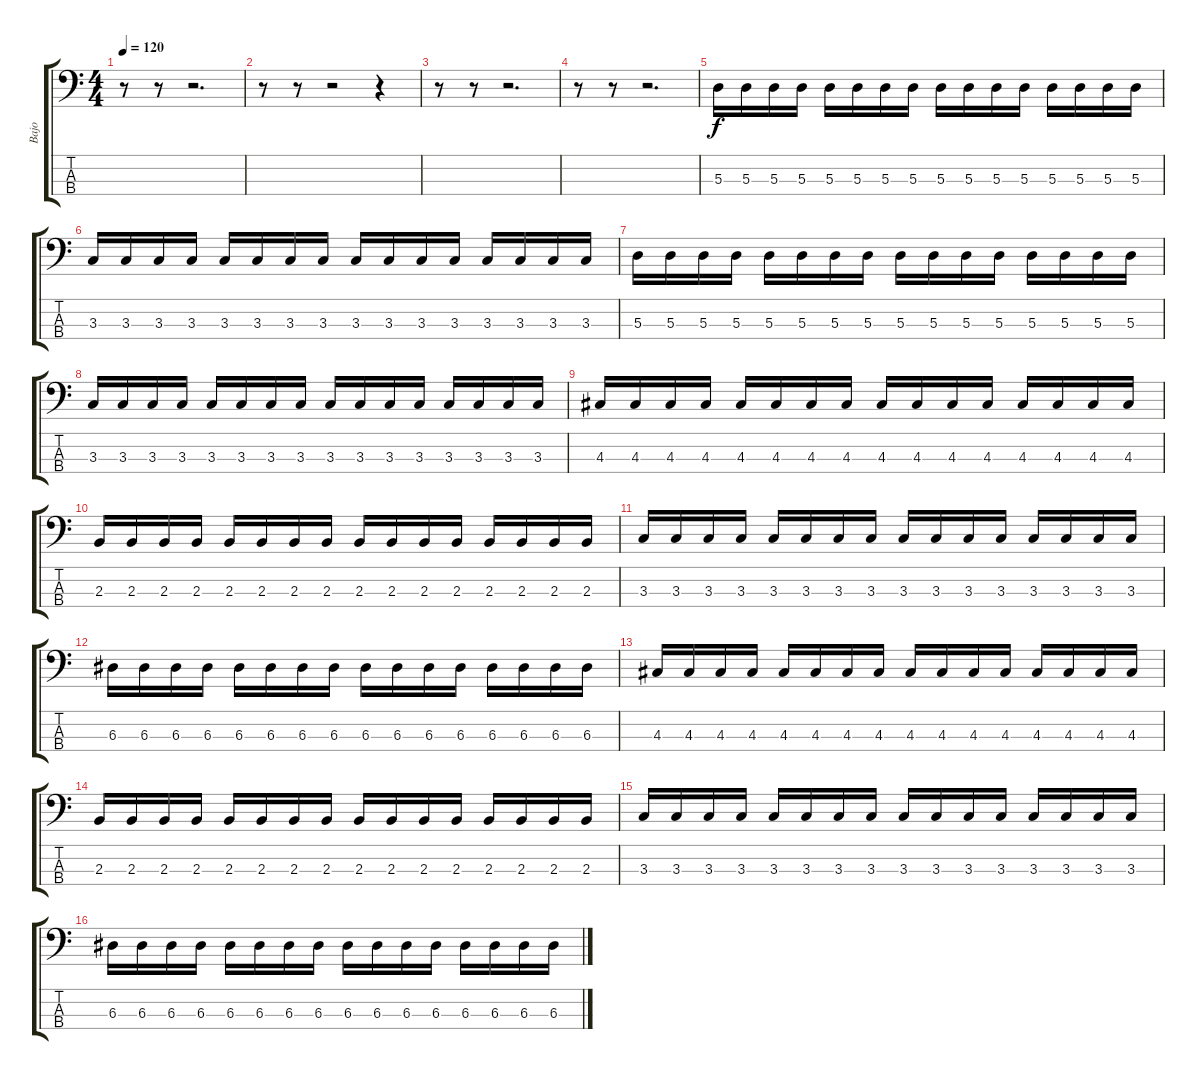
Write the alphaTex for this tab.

\track ("Bajo" "Bajo") {instrument electricbassfinger}
\staff {score tabs}
\tuning (G2 D2 A1 E1) {hide}
\ts (4 4)
\tempo 120
\clef f4
\ks c
r.8{dy f instrument electricbassfinger} r.8 r.2{d} |
r.8 r.8 r.2 r.4 |
r.8 r.8 r.2{d} |
r.8 r.8 r.2{d} |
5.3.16 5.3.16 5.3.16 5.3.16 5.3.16 5.3.16 5.3.16 5.3.16 5.3.16 5.3.16 5.3.16 5.3.16 5.3.16 5.3.16 5.3.16 5.3.16 |
3.3.16 3.3.16 3.3.16 3.3.16 3.3.16 3.3.16 3.3.16 3.3.16 3.3.16 3.3.16 3.3.16 3.3.16 3.3.16 3.3.16 3.3.16 3.3.16 |
5.3.16 5.3.16 5.3.16 5.3.16 5.3.16 5.3.16 5.3.16 5.3.16 5.3.16 5.3.16 5.3.16 5.3.16 5.3.16 5.3.16 5.3.16 5.3.16 |
3.3.16 3.3.16 3.3.16 3.3.16 3.3.16 3.3.16 3.3.16 3.3.16 3.3.16 3.3.16 3.3.16 3.3.16 3.3.16 3.3.16 3.3.16 3.3.16 |
4.3.16 4.3.16 4.3.16 4.3.16 4.3.16 4.3.16 4.3.16 4.3.16 4.3.16 4.3.16 4.3.16 4.3.16 4.3.16 4.3.16 4.3.16 4.3.16 |
2.3.16 2.3.16 2.3.16 2.3.16 2.3.16 2.3.16 2.3.16 2.3.16 2.3.16 2.3.16 2.3.16 2.3.16 2.3.16 2.3.16 2.3.16 2.3.16 |
3.3.16 3.3.16 3.3.16 3.3.16 3.3.16 3.3.16 3.3.16 3.3.16 3.3.16 3.3.16 3.3.16 3.3.16 3.3.16 3.3.16 3.3.16 3.3.16 |
6.3.16 6.3.16 6.3.16 6.3.16 6.3.16 6.3.16 6.3.16 6.3.16 6.3.16 6.3.16 6.3.16 6.3.16 6.3.16 6.3.16 6.3.16 6.3.16 |
4.3.16 4.3.16 4.3.16 4.3.16 4.3.16 4.3.16 4.3.16 4.3.16 4.3.16 4.3.16 4.3.16 4.3.16 4.3.16 4.3.16 4.3.16 4.3.16 |
2.3.16 2.3.16 2.3.16 2.3.16 2.3.16 2.3.16 2.3.16 2.3.16 2.3.16 2.3.16 2.3.16 2.3.16 2.3.16 2.3.16 2.3.16 2.3.16 |
3.3.16 3.3.16 3.3.16 3.3.16 3.3.16 3.3.16 3.3.16 3.3.16 3.3.16 3.3.16 3.3.16 3.3.16 3.3.16 3.3.16 3.3.16 3.3.16 |
6.3.16 6.3.16 6.3.16 6.3.16 6.3.16 6.3.16 6.3.16 6.3.16 6.3.16 6.3.16 6.3.16 6.3.16 6.3.16 6.3.16 6.3.16 6.3.16
